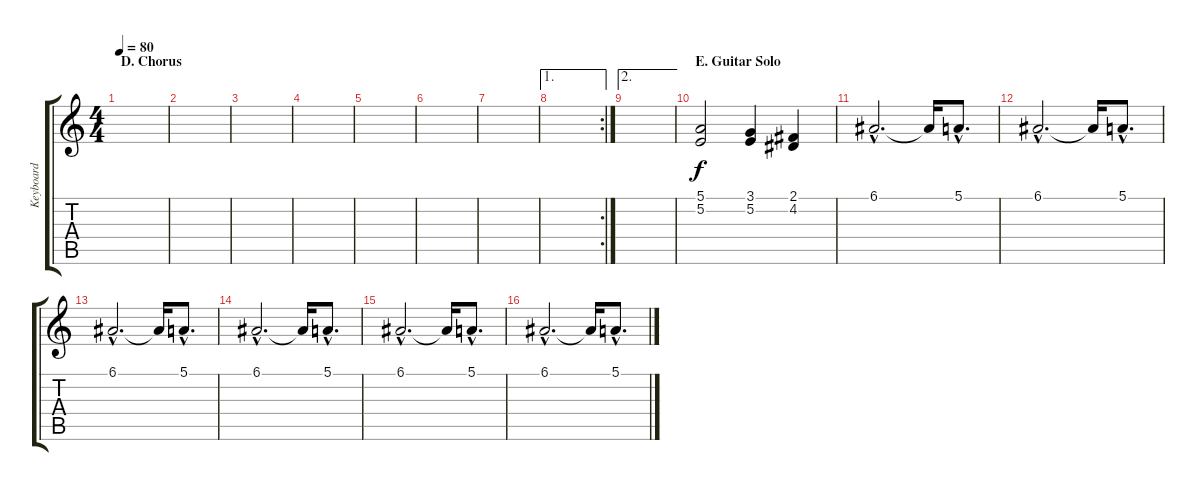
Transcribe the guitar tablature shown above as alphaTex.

\track ("Keyboard" "Keyboard") {instrument choiraahs}
\staff {score tabs}
\tuning (E4 B3 G3 D3 A2 E2) {hide}
\ts (4 4)
\section ("" "D. Chorus")
\tempo 80
\clef g2
\ks c
|
|
|
|
|
|
|
\ae 1
\rc 2
|
\ae 2
|
\section ("" "E. Guitar Solo")
(5.1 5.2).2 (3.1 5.2).4 (2.1 4.2).4 |
6.1{hac}.2{d} 6.1{t}.16 5.1{hac}.8{d} |
6.1{hac}.2{d} 6.1{t}.16 5.1{hac}.8{d} |
6.1{hac}.2{d} 6.1{t}.16 5.1{hac}.8{d} |
6.1{hac}.2{d} 6.1{t}.16 5.1{hac}.8{d} |
6.1{hac}.2{d} 6.1{t}.16 5.1{hac}.8{d} |
6.1{hac}.2{d} 6.1{t}.16 5.1{hac}.8{d}
